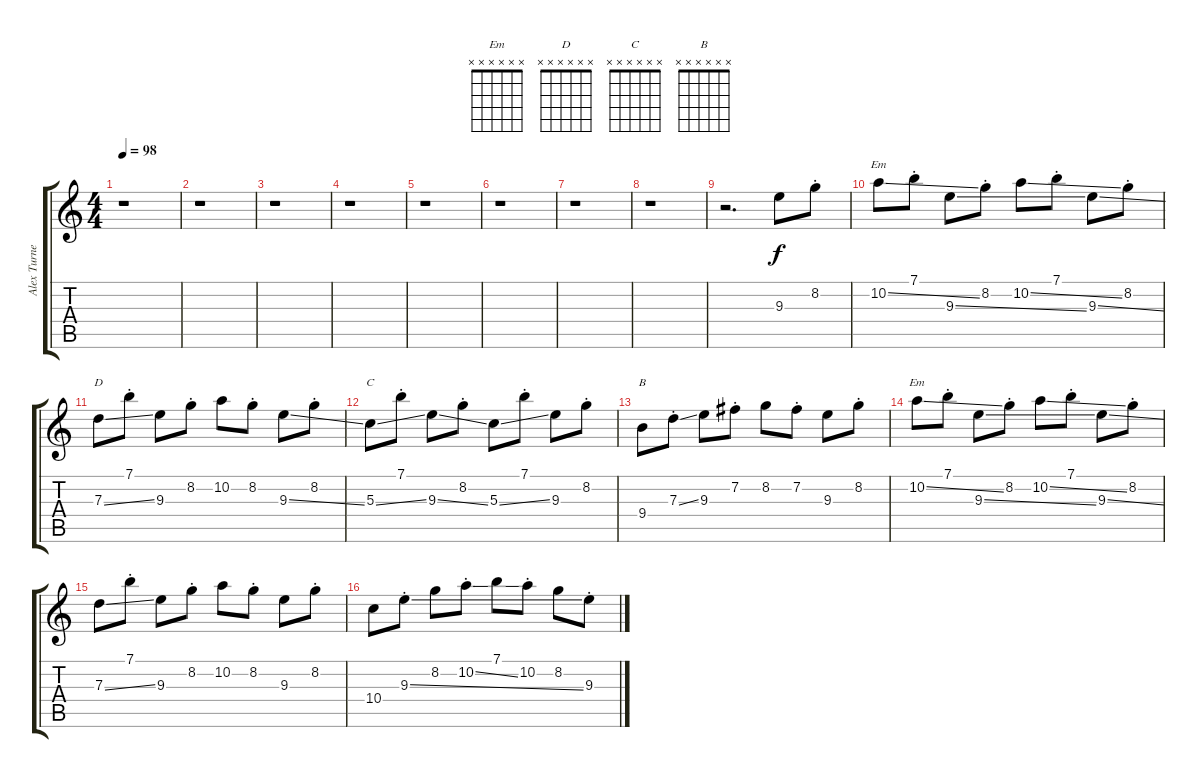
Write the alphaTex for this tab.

\track ("Alex Turner" "Alex Turne") {instrument distortionguitar}
\staff {score tabs}
\tuning (E4 B3 G3 D3 A2 E2) {hide}
\chord ("Em" x x x x x x)
\chord ("D" x x x x x x) {firstfret 0}
\chord ("C" x x x x x x) {firstfret 0}
\chord ("B" x x x x x x) {firstfret 0}
\chord ("Em" x x x x x x) {firstfret 0}
\ts (4 4)
\tempo 98
\clef g2
\ks c
r.1{dy f} |
r.1 |
r.1 |
r.1 |
r.1 |
r.1 |
r.1 |
r.1 |
r.2{d} 9.3.8 8.2{st}.8 |
10.2{ss}.8{ch "Em"} 7.1{st}.8 9.3{ss}.8 8.2{st}.8 10.2{ss}.8 7.1{st}.8 9.3{ss}.8 8.2{st}.8 |
7.3{ss}.8{ch "D"} 7.1{st}.8 9.3.8 8.2{st}.8 10.2.8 8.2{st}.8 9.3{ss}.8 8.2{st}.8 |
5.3{ss}.8{ch "C"} 7.1{st}.8 9.3{ss}.8 8.2{st}.8 5.3{ss}.8 7.1{st}.8 9.3.8 8.2{st}.8 |
9.4.8{ch "B"} 7.3{ss st}.8 9.3.8 7.2{st}.8 8.2.8 7.2{st}.8 9.3.8 8.2{st}.8 |
10.2{ss}.8{ch "Em"} 7.1{st}.8 9.3{ss}.8 8.2{st}.8 10.2{ss}.8 7.1{st}.8 9.3{ss}.8 8.2{st}.8 |
7.3{ss}.8 7.1{st}.8 9.3.8 8.2{st}.8 10.2.8 8.2{st}.8 9.3.8 8.2{st}.8 |
10.4{ss}.8 9.3{ss st}.8 8.2.8 10.2{ss st}.8 7.1.8 10.2{st}.8 8.2.8 9.3{st}.8
